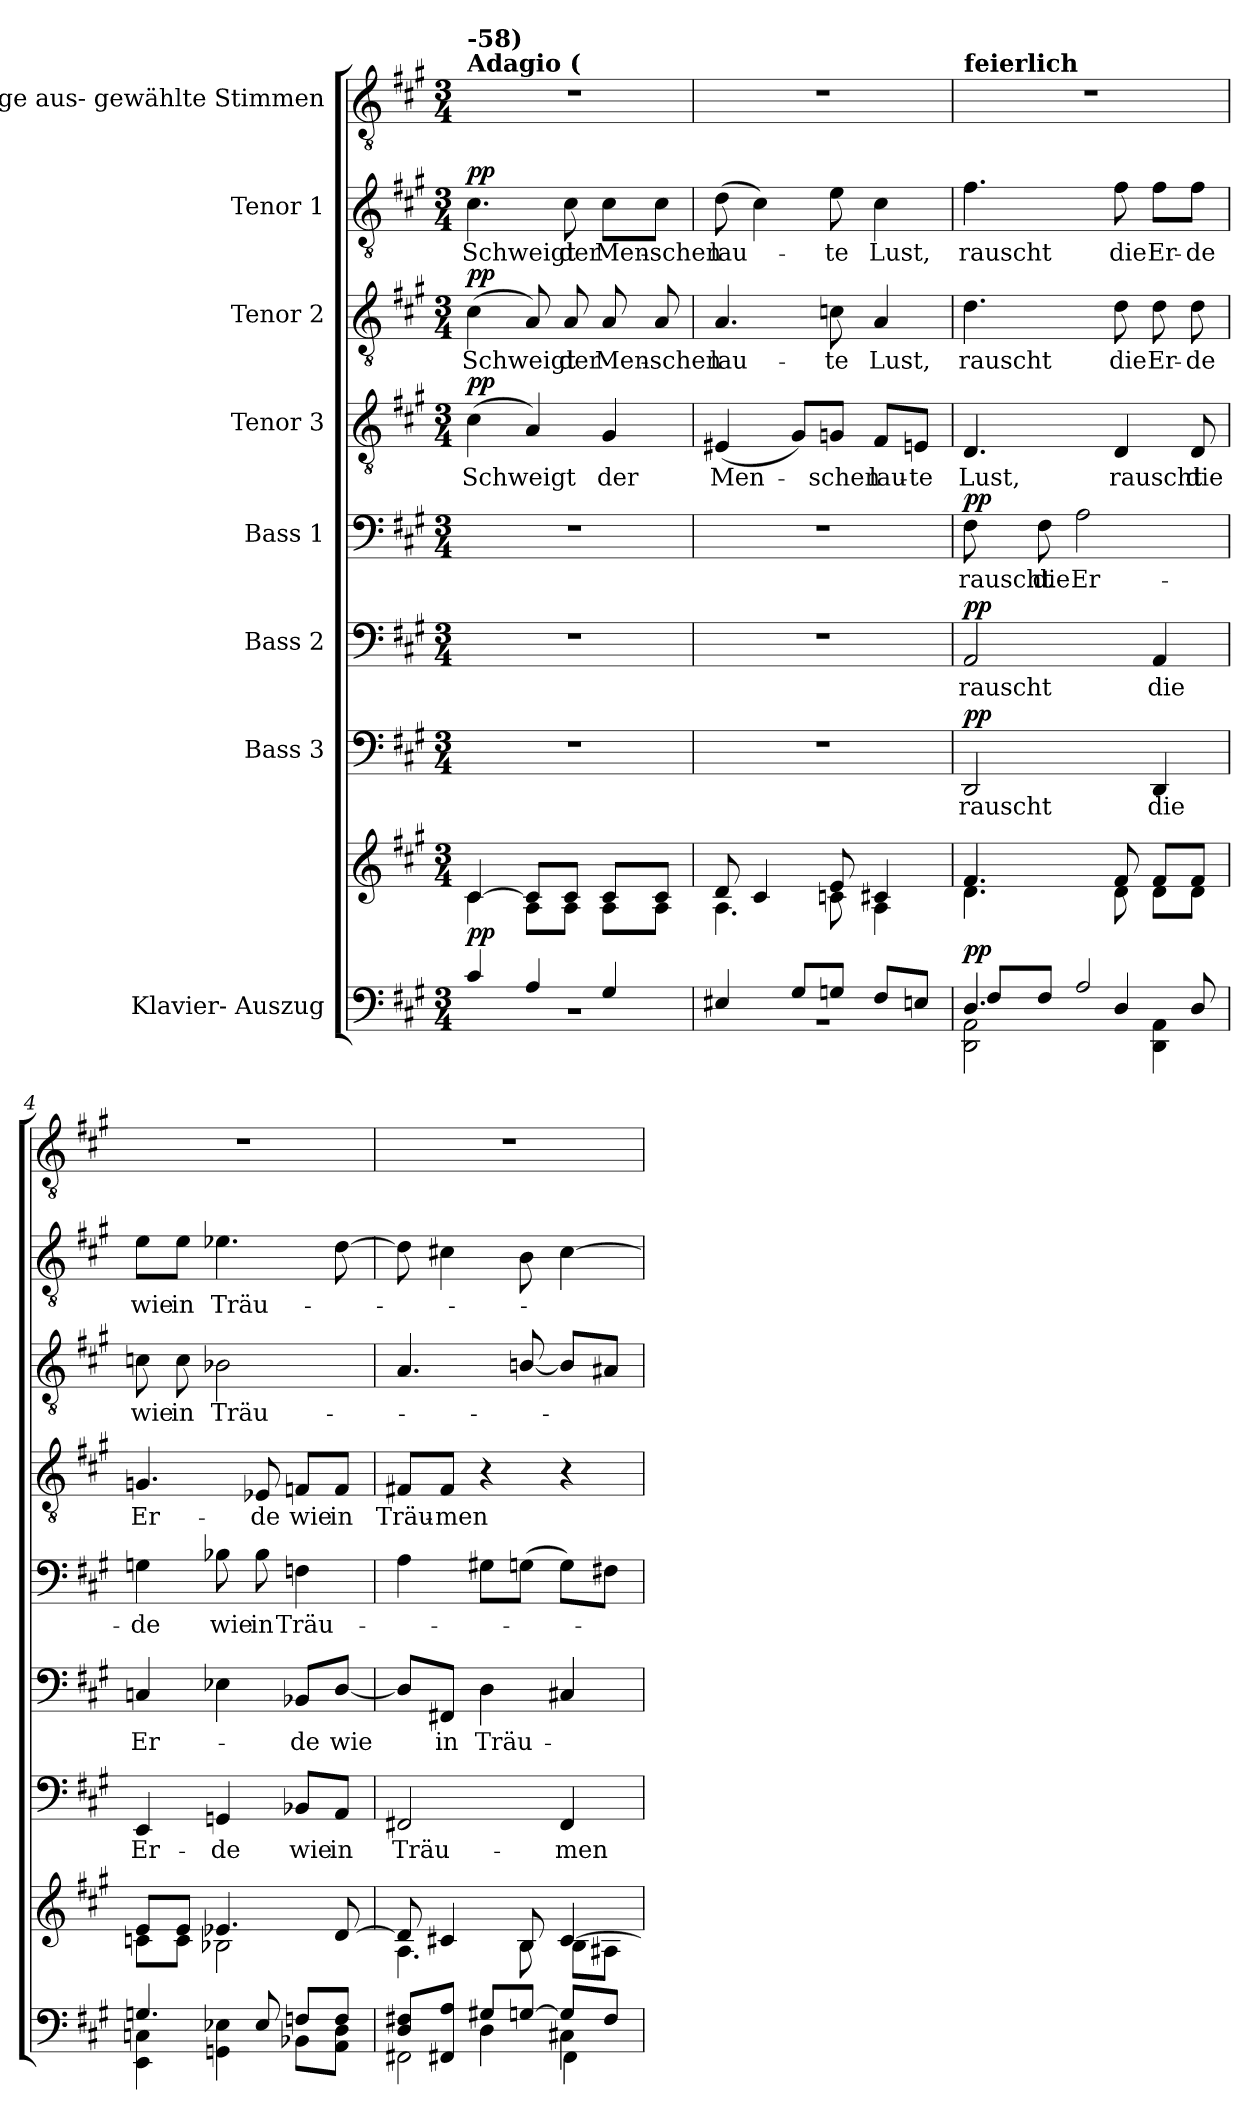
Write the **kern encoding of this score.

**kern	**kern	**dynam	**kern	**text	**dynam	**kern	**text	**dynam	**kern	**text	**dynam	**kern	**text	**dynam	**kern	**text	**dynam	**kern	**text	**dynam	**kern
*part8	*part8	*part8	*part7	*part7	*part7	*part6	*part6	*part6	*part5	*part5	*part5	*part4	*part4	*part4	*part3	*part3	*part3	*part2	*part2	*part2	*part1
*staff9	*staff8	*staff8/9	*staff7	*staff7	*staff7	*staff6	*staff6	*staff6	*staff5	*staff5	*staff5	*staff4	*staff4	*staff4	*staff3	*staff3	*staff3	*staff2	*staff2	*staff2	*staff1
*I"Klavier- Auszug	*	*	*I"Bass 3	*	*	*I"Bass 2	*	*	*I"Bass 1	*	*	*I"Tenor 3	*	*	*I"Tenor 2	*	*	*I"Tenor 1	*	*	*I"einige aus- gewählte Stimmen
*clefF4	*clefG2	*	*clefF4	*	*	*clefF4	*	*	*clefF4	*	*	*clefGv2	*	*	*clefGv2	*	*	*clefGv2	*	*	*clefGv2
*k[f#c#g#]	*k[f#c#g#]	*	*k[f#c#g#]	*	*	*k[f#c#g#]	*	*	*k[f#c#g#]	*	*	*k[f#c#g#]	*	*	*k[f#c#g#]	*	*	*k[f#c#g#]	*	*	*k[f#c#g#]
*M3/4	*M3/4	*	*M3/4	*	*	*M3/4	*	*	*M3/4	*	*	*M3/4	*	*	*M3/4	*	*	*M3/4	*	*	*M3/4
*MM28	*MM28	*	*MM28	*	*	*MM28	*	*	*MM28	*	*	*MM28	*	*	*MM28	*	*	*MM28	*	*	*MM28
=1	=1	=1	=1	=1	=1	=1	=1	=1	=1	=1	=1	=1	=1	=1	=1	=1	=1	=1	=1	=1	=1
*^	*^	*	*	*	*	*	*	*	*	*	*	*	*	*	*	*	*	*	*	*	*
!	!	!	!	!	!	!	!	!	!	!	!	!	!	!	!	!	!	!	!	!	!	!	!LO:TX:a:B:t=Adagio (
!	!	!	!	!	!	!	!	!	!	!	!	!	!	!	!	!	!	!	!	!	!	!	!LO:TX:a:B:t=-58)
!	!	!	!	!LO:DY:a=2	!	!	!	!	!	!	!	!	!	!	!LO:LY:b	!LO:DY:a	!	!LO:LY:b	!LO:DY:a	!	!LO:LY:b	!LO:DY:a	!
4c#/	2.r	[4c#/	4c#\	pp	2.r	.	.	2.r	.	.	2.r	.	.	(4c#\	Schweigt	pp	(4c#\	Schweigt	pp	4.c#\	Schweigt	pp	2.r
4A/	.	8c#/L]	8A\L	.	.	.	.	.	.	.	.	.	.	4A/)	.	.	8A/)	.	.	.	.	.	.
!	!	!	!	!	!	!	!	!	!	!	!	!	!	!	!	!	!	!LO:LY:b	!	!	!LO:LY:b	!	!
.	.	8c#/J	8A\J	.	.	.	.	.	.	.	.	.	.	.	.	.	8A/	der	.	8c#\	der	.	.
!	!	!	!	!	!	!	!	!	!	!	!	!	!	!	!LO:LY:b	!	!	!LO:LY:b	!	!	!LO:LY:b	!	!
4G#/	.	8c#/L	8A\L	.	.	.	.	.	.	.	.	.	.	4G#/	der	.	8A/	Men-	.	8c#\L	Men-	.	.
!	!	!	!	!	!	!	!	!	!	!	!	!	!	!	!	!	!	!LO:LY:b	!	!	!LO:LY:b	!	!
.	.	8c#/J	8A\J	.	.	.	.	.	.	.	.	.	.	.	.	.	8A/	-schen	.	8c#\J	-schen	.	.
=2	=2	=2	=2	=2	=2	=2	=2	=2	=2	=2	=2	=2	=2	=2	=2	=2	=2	=2	=2	=2	=2	=2	=2
!	!	!	!	!	!	!	!	!	!	!	!	!	!	!	!LO:LY:b	!	!	!LO:LY:b	!	!	!LO:LY:b	!	!
4E#X/	2.r	8d/	4.A\	.	2.r	.	.	2.r	.	.	2.r	.	.	(4E#X/	Men-	.	4.A/	lau-	.	(8d\	lau-	.	2.r
.	.	4c#/	.	.	.	.	.	.	.	.	.	.	.	.	.	.	.	.	.	4c#\)	.	.	.
8G#/L	.	.	.	.	.	.	.	.	.	.	.	.	.	8G#/L)	.	.	.	.	.	.	.	.	.
!	!	!	!	!	!	!	!	!	!	!	!	!	!	!	!LO:LY:b	!	!	!LO:LY:b	!	!	!LO:LY:b	!	!
8Gn/J	.	8e/	8cn\	.	.	.	.	.	.	.	.	.	.	8Gn/J	-schen	.	8cn\	-te	.	8e\	-te	.	.
!	!	!	!	!	!	!	!	!	!	!	!	!	!	!	!LO:LY:b	!	!	!LO:LY:b	!	!	!LO:LY:b	!	!
8F#/L	.	4c#X/	4A\	.	.	.	.	.	.	.	.	.	.	8F#/L	lau-	.	4A/	Lust,	.	4c#\	Lust,	.	.
!	!	!	!	!	!	!	!	!	!	!	!	!	!	!	!LO:LY:b	!	!	!	!	!	!	!	!
8En/J	.	.	.	.	.	.	.	.	.	.	.	.	.	8En/J	-te	.	.	.	.	.	.	.	.
!!LO:LB:g=z
=3	=3	=3	=3	=3	=3	=3	=3	=3	=3	=3	=3	=3	=3	=3	=3	=3	=3	=3	=3	=3	=3	=3	=3
*	*^	*	*	*	*	*	*	*	*	*	*	*	*	*	*	*	*	*	*	*	*	*	*
!	!	!	!	!	!	!	!	!	!	!	!	!	!	!	!	!	!	!	!	!	!	!	!	!LO:TX:a:B:t=feierlich
!	!	!	!	!	!LO:DY:a=2	!	!LO:LY:b	!LO:DY:a	!	!LO:LY:b	!LO:DY:a	!	!LO:LY:b	!LO:DY:a	!	!LO:LY:b	!	!	!LO:LY:b	!	!	!LO:LY:b	!	!
4.D/	2DD\ 2AA\	8F#/L	4.f#/	4.d\	pp	2DD/	rauscht	pp	2AA/	rauscht	pp	8F#\	rauscht	pp	4.D/	Lust,	.	4.d\	rauscht	.	4.f#\	rauscht	.	2.r
!	!	!	!	!	!	!	!	!	!	!	!	!	!LO:LY:b	!	!	!	!	!	!	!	!	!	!	!
.	.	8F#/J	.	.	.	.	.	.	.	.	.	8F#\	die	.	.	.	.	.	.	.	.	.	.	.
!	!	!	!	!	!	!	!	!	!	!	!	!	!LO:LY:b	!	!	!	!	!	!	!	!	!	!	!
.	.	2A/	.	.	.	.	.	.	.	.	.	2A\	Er-	.	.	.	.	.	.	.	.	.	.	.
!	!	!	!	!	!	!	!	!	!	!	!	!	!	!	!	!LO:LY:b	!	!	!LO:LY:b	!	!	!LO:LY:b	!	!
4D/	.	.	8f#/	8d\	.	.	.	.	.	.	.	.	.	.	4D/	rauscht	.	8d\	die	.	8f#\	die	.	.
!	!	!	!	!	!	!	!LO:LY:b	!	!	!LO:LY:b	!	!	!	!	!	!	!	!	!LO:LY:b	!	!	!LO:LY:b	!	!
.	4DD\ 4AA\	.	8f#/L	8d\L	.	4DD/	die	.	4AA/	die	.	.	.	.	.	.	.	8d\	Er-	.	8f#\L	Er-	.	.
!	!	!	!	!	!	!	!	!	!	!	!	!	!	!	!	!LO:LY:b	!	!	!LO:LY:b	!	!	!LO:LY:b	!	!
8D/	.	.	8f#/J	8d\J	.	.	.	.	.	.	.	.	.	.	8D/	die	.	8d\	-de	.	8f#\J	-de	.	.
*	*v	*v	*	*	*	*	*	*	*	*	*	*	*	*	*	*	*	*	*	*	*	*	*	*
=4	=4	=4	=4	=4	=4	=4	=4	=4	=4	=4	=4	=4	=4	=4	=4	=4	=4	=4	=4	=4	=4	=4	=4
!	!	!	!	!	!	!LO:LY:b	!	!	!LO:LY:b	!	!	!LO:LY:b	!	!	!LO:LY:b	!	!	!LO:LY:b	!	!	!LO:LY:b	!	!
4.Gn/	4EE\ 4Cn\	8e/L	8cn\L	.	4EE/	Er-	.	4Cn/	Er-	.	4Gn\	-de	.	4.Gn/	Er-	.	8cn\	wie	.	8e\L	wie	.	2.r
!	!	!	!	!	!	!	!	!	!	!	!	!	!	!	!	!	!	!LO:LY:b	!	!	!LO:LY:b	!	!
.	.	8e/J	8c\J	.	.	.	.	.	.	.	.	.	.	.	.	.	8c\	in	.	8e\J	in	.	.
!	!	!	!	!	!	!LO:LY:b	!	!	!	!	!	!LO:LY:b	!	!	!	!	!	!LO:LY:b	!	!	!LO:LY:b	!	!
.	4GGn\ 4E-X\	4.e-X/	2B-X\	.	4GGn/	-de	.	4E-X\	.	.	8B-X\	wie	.	.	.	.	2B-X\	Träu-	.	4.e-X\	Träu-	.	.
!	!	!	!	!	!	!	!	!	!	!	!	!LO:LY:b	!	!	!LO:LY:b	!	!	!	!	!	!	!	!
8E-/	.	.	.	.	.	.	.	.	.	.	8B-\	in	.	8E-X/	-de	.	.	.	.	.	.	.	.
!	!	!	!	!	!	!LO:LY:b	!	!	!LO:LY:b	!	!	!LO:LY:b	!	!	!LO:LY:b	!	!	!	!	!	!	!	!
8Fn/L	8BB-X\L	.	.	.	8BB-X/L	wie	.	8BB-X/L	-de	.	4Fn\	Träu-	.	8Fn/L	wie	.	.	.	.	.	.	.	.
!	!	!	!	!	!	!LO:LY:b	!	!	!LO:LY:b	!	!	!	!	!	!LO:LY:b	!	!	!	!	!	!	!	!
8F/J	8AA\ 8D\J	[8d/	.	.	8AA/J	in	.	[8D/J	wie	.	.	.	.	8F/J	in	.	.	.	.	[8d\	.	.	.
=5	=5	=5	=5	=5	=5	=5	=5	=5	=5	=5	=5	=5	=5	=5	=5	=5	=5	=5	=5	=5	=5	=5	=5
*	*^	*	*	*	*	*	*	*	*	*	*	*	*	*	*	*	*	*	*	*	*	*	*
!	!	!	!	!	!	!	!LO:LY:b	!	!	!	!	!	!	!	!	!LO:LY:b	!	!	!	!	!	!	!	!
8D/ 8F#X/L	2FF#X\	4ryy	8d/]	4.A\	.	2FF#X/	Träu-	.	8D/L]	.	.	4A\	.	.	8F#X/L	Träu-	.	4.A/	.	.	8d\]	.	.	2.r
!	!	!	!	!	!	!	!	!	!	!LO:LY:b	!	!	!	!	!	!LO:LY:b	!	!	!	!	!	!	!	!
8FF#X/ 8A/J	.	.	4c#X/	.	.	.	.	.	8FF#X/J	in	.	.	.	.	8F#/J	-men	.	.	.	.	4c#X\	.	.	.
!	!	!	!	!	!	!	!	!	!	!LO:LY:b	!	!	!	!	!	!	!	!	!	!	!	!	!	!
8G#X/L	.	4D\	.	.	.	.	.	.	4D\	Träu-	.	8G#X\L	.	.	4r	.	.	.	.	.	.	.	.	.
[8Gn/J	.	.	8B/	8B\	.	.	.	.	.	.	.	(8Gn\J	.	.	.	.	.	[8Bn/	.	.	8B\	.	.	.
!	!	!	!	!	!	!	!LO:LY:b	!	!	!	!	!	!	!	!	!	!	!	!	!	!	!	!	!
8G/L]	4C#X\	4FF#\	[4c#/	8B\L	.	4FF#/	-men	.	4C#X/	.	.	8G\L)	.	.	4r	.	.	8B/L]	.	.	[4c#\	.	.	.
8F#/J	.	.	.	8A#X\J	.	.	.	.	.	.	.	8F#X\J	.	.	.	.	.	8A#X/J	.	.	.	.	.	.
*v	*v	*v	*	*	*	*	*	*	*	*	*	*	*	*	*	*	*	*	*	*	*	*	*	*
*	*v	*v	*	*	*	*	*	*	*	*	*	*	*	*	*	*	*	*	*	*	*	*
=	=	=	=	=	=	=	=	=	=	=	=	=	=	=	=	=	=	=	=	=	=
*-	*-	*-	*-	*-	*-	*-	*-	*-	*-	*-	*-	*-	*-	*-	*-	*-	*-	*-	*-	*-	*-
